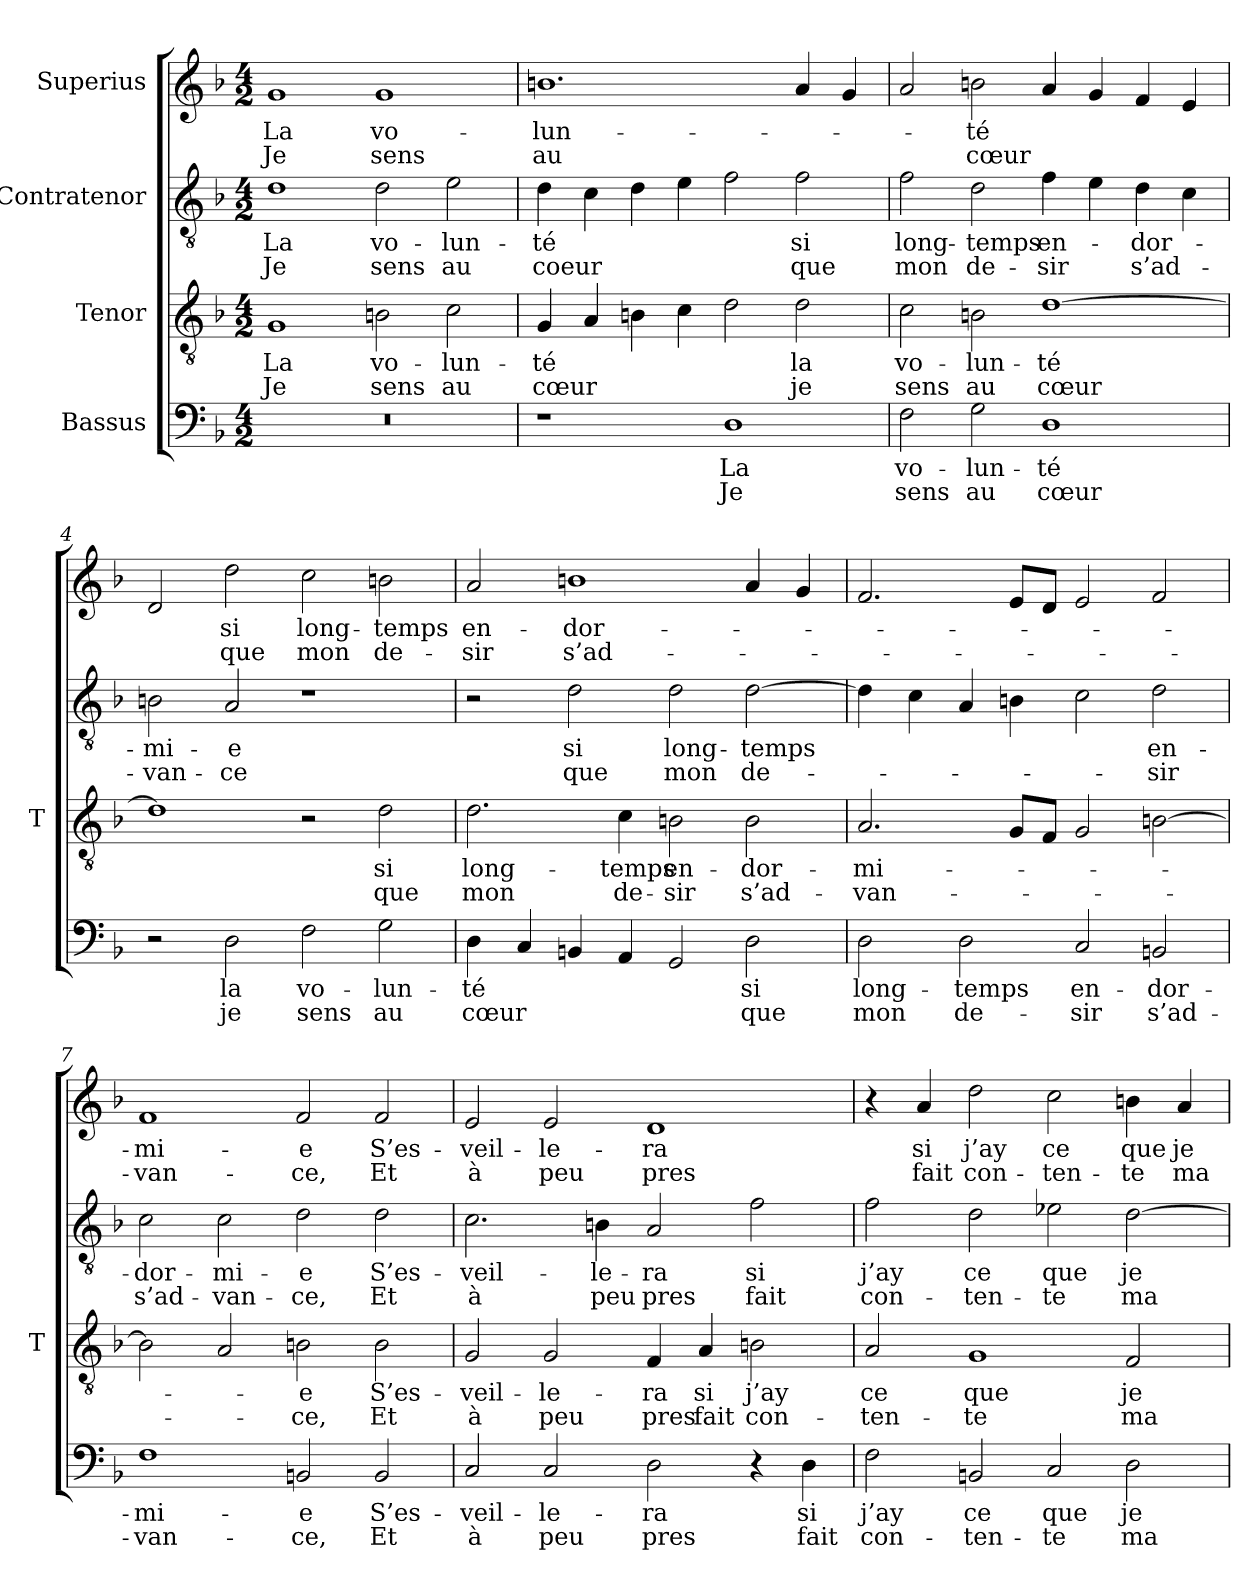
**kern	**text	**text	**kern	**text	**text	**kern	**text	**text	**kern	**text	**text
*part4	*part4	*part4	*part3	*part3	*part3	*part2	*part2	*part2	*part1	*part1	*part1
*staff4	*staff4	*staff4	*staff3	*staff3	*staff3	*staff2	*staff2	*staff2	*staff1	*staff1	*staff1
*I"Bassus	*	*	*I"Tenor	*	*	*I"Contratenor	*	*	*I"Superius	*	*
*	*	*	*I'T	*	*	*	*	*	*	*	*
*clefF4	*	*	*clefGv2	*	*	*clefGv2	*	*	*clefG2	*	*
*k[b-]	*	*	*k[b-]	*	*	*k[b-]	*	*	*k[b-]	*	*
*M4/2	*	*	*M4/2	*	*	*M4/2	*	*	*M4/2	*	*
=1	=1	=1	=1	=1	=1	=1	=1	=1	=1	=1	=1
0r	.	.	1G	-La	-Je	1d	-La	-Je	1g	-La	-Je
.	.	.	2Bn	vo-	-sens	2d	vo-	-sens	1g	vo-	-sens
.	.	.	2c	lun-	-au	2e	lun-	-au	.	.	.
=2	=2	=2	=2	=2	=2	=2	=2	=2	=2	=2	=2
1r	.	.	4G	-té	-cœur	4d	-té	-coeur	1.bn	lun-	-au
.	.	.	4A	.	.	4c	.	.	.	.	.
.	.	.	4Bn	.	.	4d	.	.	.	.	.
.	.	.	4c	.	.	4e	.	.	.	.	.
1D	-La	-Je	2d	.	.	2f	.	.	.	.	.
.	.	.	2d	-la	-je	2f	-si	-que	4a	.	.
.	.	.	.	.	.	.	.	.	4g	.	.
=3	=3	=3	=3	=3	=3	=3	=3	=3	=3	=3	=3
2F	vo-	-sens	2c	vo-	-sens	2f	long-	-mon	2a	.	.
2G	lun-	-au	2Bn	lun-	-au	2d	-temps	de-	2bn	-té	-cœur
1D	-té	-cœur	[1d	-té	-cœur	4f	en-	-sir	4a	.	.
.	.	.	.	.	.	4e	.	.	4g	.	.
.	.	.	.	.	.	4d	dor-	s’ad-	4f	.	.
.	.	.	.	.	.	4c	.	.	4e	.	.
=4	=4	=4	=4	=4	=4	=4	=4	=4	=4	=4	=4
2r	.	.	1d]	.	.	2B	mi-	van-	2d	.	.
2D	-la	-je	.	.	.	2A	-e	-ce	2dd	-si	-que
2F	vo-	-sens	2r	.	.	1r	.	.	2cc	long-	-mon
2G	lun-	-au	2d	-si	-que	.	.	.	2bn	-temps	de-
=5	=5	=5	=5	=5	=5	=5	=5	=5	=5	=5	=5
4D	-té	-cœur	2.d	long-	-mon	2r	.	.	2a	en-	-sir
4C	.	.	.	.	.	.	.	.	.	.	.
4BBn	.	.	.	.	.	2d	-si	-que	1bn	dor-	s’ad-
4AA	.	.	4c	-temps	de-	.	.	.	.	.	.
2GG	.	.	2Bn	en-	-sir	2d	long-	-mon	.	.	.
2D	-si	-que	2B	dor-	s’ad-	[2d	-temps	de-	4a	.	.
.	.	.	.	.	.	.	.	.	4g	.	.
=6	=6	=6	=6	=6	=6	=6	=6	=6	=6	=6	=6
2D	long-	-mon	2.A	mi-	van-	4d]	.	.	2.f	.	.
.	.	.	.	.	.	4c	.	.	.	.	.
2D	-temps	de-	.	.	.	4A	.	.	.	.	.
.	.	.	8GL	.	.	4B	.	.	8eL	.	.
.	.	.	8FJ	.	.	.	.	.	8dJ	.	.
2C	en-	-sir	2G	.	.	2c	.	.	2e	.	.
2BBn	dor-	s’ad-	[2Bn	.	.	2d	en-	-sir	2f	.	.
=7	=7	=7	=7	=7	=7	=7	=7	=7	=7	=7	=7
1F	mi-	van-	2B]	.	.	2c	dor-	s’ad-	1f	mi-	van-
.	.	.	2A	.	.	2c	mi-	van-	.	.	.
2BBn	-e	-ce,	2Bn	-e	-ce,	2d	-e	-ce,	2f	-e	-ce,
2BB	S’es-	-Et	2B	S’es-	-Et	2d	S’es-	-Et	2f	S’es-	-Et
=8	=8	=8	=8	=8	=8	=8	=8	=8	=8	=8	=8
2C	veil-	-à	2G	veil-	-à	2.c	veil-	-à	2e	veil-	-à
2C	le-	-peu	2G	le-	-peu	.	.	.	2e	le-	-peu
.	.	.	.	.	.	4B	le-	-peu	.	.	.
2D	-ra	-pres	4F	-ra	-pres	2A	-ra	-pres	1d	-ra	-pres
.	.	.	4A	-si	-fait	.	.	.	.	.	.
4r	.	.	2Bn	-j’ay	con-	2f	-si	-fait	.	.	.
4D	-si	-fait	.	.	.	.	.	.	.	.	.
=9	=9	=9	=9	=9	=9	=9	=9	=9	=9	=9	=9
2F	-j’ay	con-	2A	-ce	ten-	2f	-j’ay	con-	4r	.	.
.	.	.	.	.	.	.	.	.	4a	-si	-fait
2BBn	-ce	ten-	1G	-que	-te	2d	-ce	ten-	2dd	-j’ay	con-
2C	-que	-te	.	.	.	2e-X	-que	-te	2cc	-ce	ten-
2D	-je	-ma	2F	-je	-ma	[2d	-je	-ma	4bn	-que	-te
.	.	.	.	.	.	.	.	.	4a	-je	-ma
=	=	=	=	=	=	=	=	=	=	=	=
*-	*-	*-	*-	*-	*-	*-	*-	*-	*-	*-	*-
